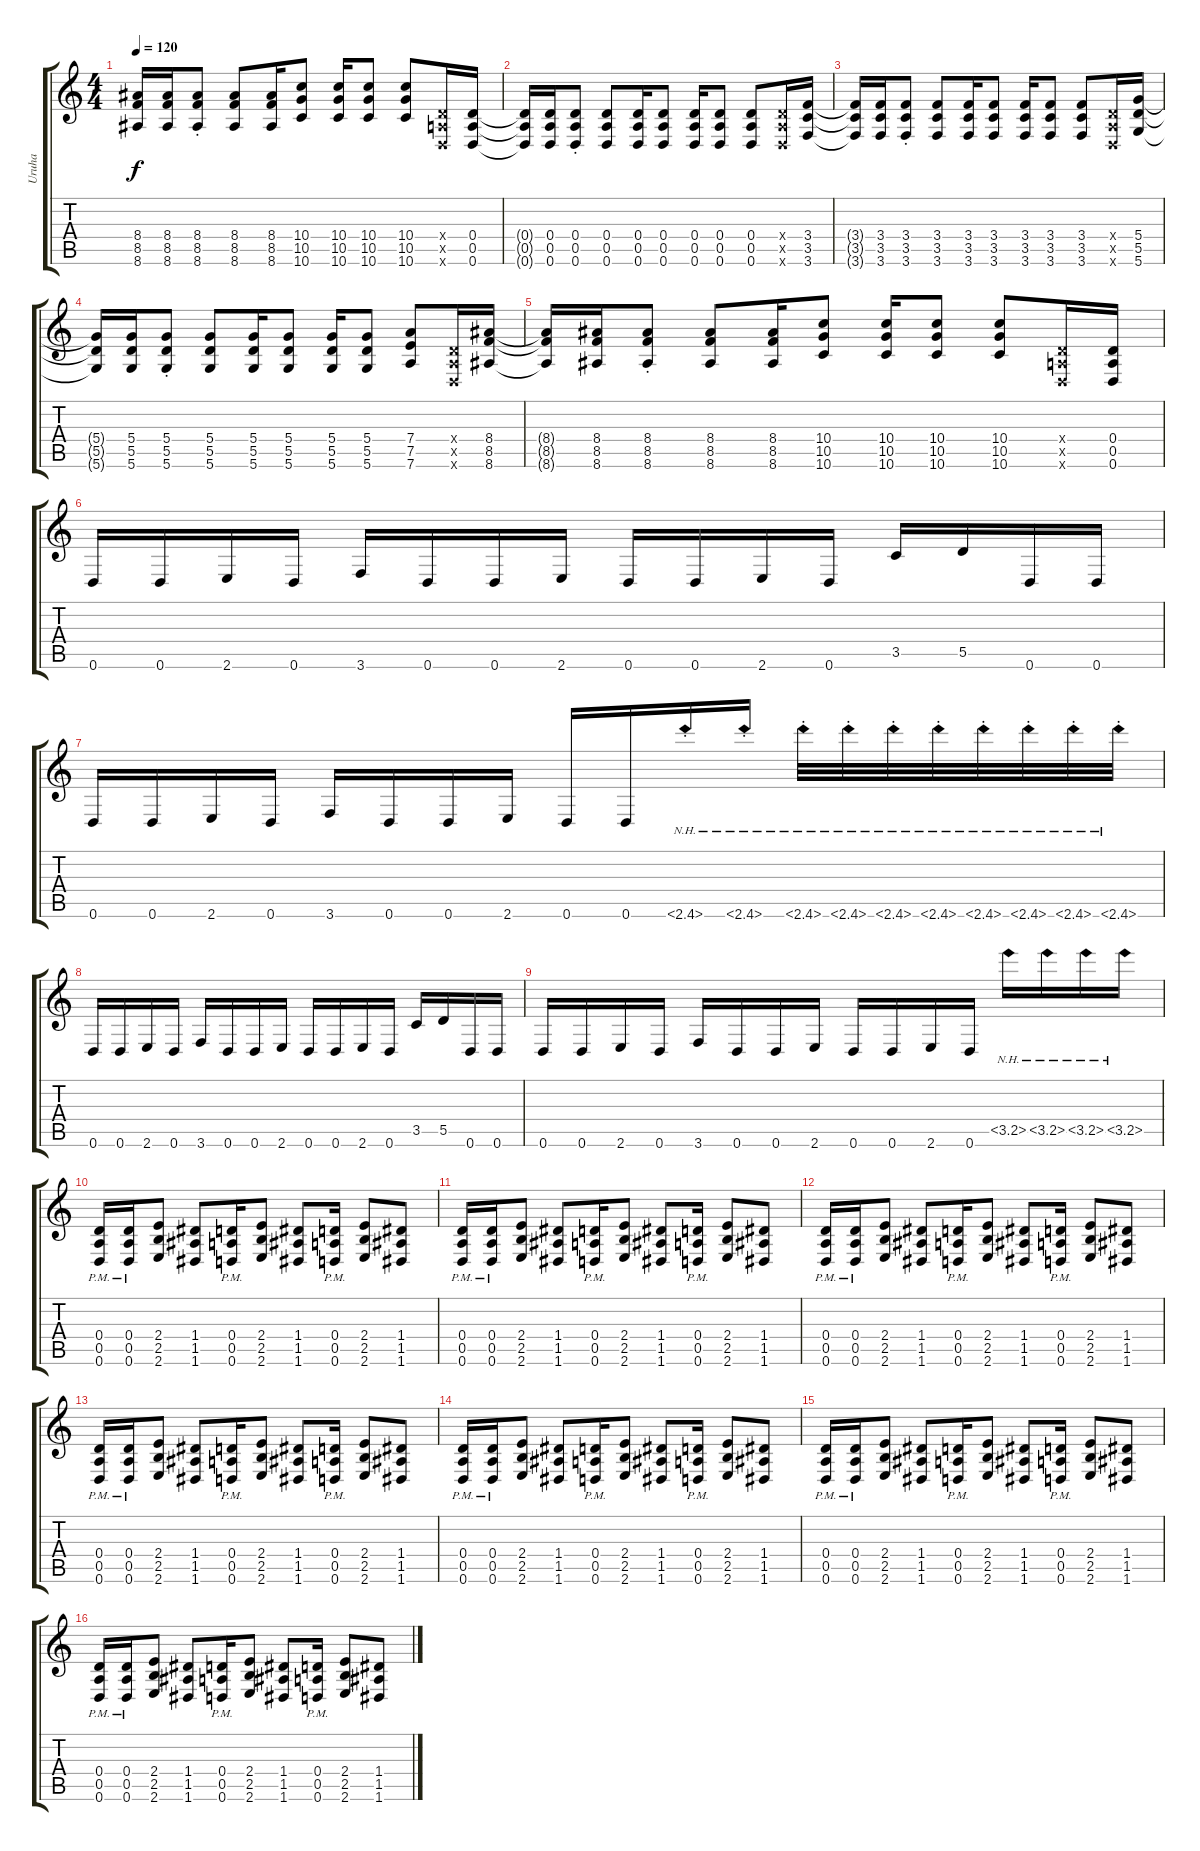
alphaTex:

\track ("Uruha" "Uruha") {instrument overdrivenguitar}
\staff {score tabs}
\tuning (E4 B3 G3 D3 A2 D2) {hide}
\ts (4 4)
\tempo 120
\clef g2
\ks c
(8.4{t} 8.5{t} 8.6{t}).16{dy f} (8.4 8.5 8.6).16 (8.4{st} 8.5{st} 8.6{st}).8 (8.4 8.5 8.6).8 (8.4 8.5 8.6).16 (10.4 10.5 10.6).8 (10.4 10.5 10.6).16 (10.4 10.5 10.6).8 (10.4 10.5 10.6).8 (0.4{x} 0.5{x} 0.6{x}).16 (0.4 0.5 0.6).16 |
(0.4{t} 0.5{t} 0.6{t}).16 (0.4 0.5 0.6).16 (0.4{st} 0.5{st} 0.6{st}).8 (0.4 0.5 0.6).8 (0.4 0.5 0.6).16 (0.4 0.5 0.6).8 (0.4 0.5 0.6).16 (0.4 0.5 0.6).8 (0.4 0.5 0.6).8 (0.4{x} 0.5{x} 0.6{x}).16 (3.4 3.5 3.6).16 |
(3.4{t} 3.5{t} 3.6{t}).16 (3.4 3.5 3.6).16 (3.4{st} 3.5{st} 3.6{st}).8 (3.4 3.5 3.6).8 (3.4 3.5 3.6).16 (3.4 3.5 3.6).8 (3.4 3.5 3.6).16 (3.4 3.5 3.6).8 (3.4 3.5 3.6).8 (0.4{x} 0.5{x} 0.6{x}).16 (5.4 5.5 5.6).16 |
(5.4{t} 5.5{t} 5.6{t}).16 (5.4 5.5 5.6).16 (5.4{st} 5.5{st} 5.6{st}).8 (5.4 5.5 5.6).8 (5.4 5.5 5.6).16 (5.4 5.5 5.6).8 (5.4 5.5 5.6).16 (5.4 5.5 5.6).8 (7.4 7.5 7.6).8 (0.4{x} 0.5{x} 0.6{x}).16 (8.4 8.5 8.6).16 |
(8.4{t} 8.5{t} 8.6{t}).16 (8.4 8.5 8.6).16 (8.4{st} 8.5{st} 8.6{st}).8 (8.4 8.5 8.6).8 (8.4 8.5 8.6).16 (10.4 10.5 10.6).8 (10.4 10.5 10.6).16 (10.4 10.5 10.6).8 (10.4 10.5 10.6).8 (0.4{x} 0.5{x} 0.6{x}).16 (0.4 0.5 0.6).16 |
0.6.16 0.6.16 2.6.16 0.6.16 3.6.16 0.6.16 0.6.16 2.6.16 0.6.16 0.6.16 2.6.16 0.6.16 3.5.16 5.5.16 0.6.16 0.6.16 |
0.6.16 0.6.16 2.6.16 0.6.16 3.6.16 0.6.16 0.6.16 2.6.16 0.6.16 0.6.16 2.6{nh st}.16 2.6{nh st}.16 2.6{nh st}.32 2.6{nh st}.32 2.6{nh st}.32 2.6{nh st}.32 2.6{nh st}.32 2.6{nh st}.32 2.6{nh st}.32 2.6{nh st}.32 |
0.6.16 0.6.16 2.6.16 0.6.16 3.6.16 0.6.16 0.6.16 2.6.16 0.6.16 0.6.16 2.6.16 0.6.16 3.5.16 5.5.16 0.6.16 0.6.16 |
0.6.16 0.6.16 2.6.16 0.6.16 3.6.16 0.6.16 0.6.16 2.6.16 0.6.16 0.6.16 2.6.16 0.6.16 3.5{nh}.16 3.5{nh}.16 3.5{nh}.16 3.5{nh}.16 |
(0.4{pm} 0.5{pm} 0.6{pm}).16 (0.4{pm} 0.5{pm} 0.6{pm}).16 (2.4 2.5 2.6).8 (1.4 1.5 1.6).8 (0.4{pm} 0.5{pm} 0.6{pm}).16 (2.4 2.5 2.6).8 (1.4 1.5 1.6).8 (0.4{pm} 0.5{pm} 0.6{pm}).16 (2.4 2.5 2.6).8 (1.4 1.5 1.6).8 |
(0.4{pm} 0.5{pm} 0.6{pm}).16 (0.4{pm} 0.5{pm} 0.6{pm}).16 (2.4 2.5 2.6).8 (1.4 1.5 1.6).8 (0.4{pm} 0.5{pm} 0.6{pm}).16 (2.4 2.5 2.6).8 (1.4 1.5 1.6).8 (0.4{pm} 0.5{pm} 0.6{pm}).16 (2.4 2.5 2.6).8 (1.4 1.5 1.6).8 |
(0.4{pm} 0.5{pm} 0.6{pm}).16 (0.4{pm} 0.5{pm} 0.6{pm}).16 (2.4 2.5 2.6).8 (1.4 1.5 1.6).8 (0.4{pm} 0.5{pm} 0.6{pm}).16 (2.4 2.5 2.6).8 (1.4 1.5 1.6).8 (0.4{pm} 0.5{pm} 0.6{pm}).16 (2.4 2.5 2.6).8 (1.4 1.5 1.6).8 |
(0.4{pm} 0.5{pm} 0.6{pm}).16 (0.4{pm} 0.5{pm} 0.6{pm}).16 (2.4 2.5 2.6).8 (1.4 1.5 1.6).8 (0.4{pm} 0.5{pm} 0.6{pm}).16 (2.4 2.5 2.6).8 (1.4 1.5 1.6).8 (0.4{pm} 0.5{pm} 0.6{pm}).16 (2.4 2.5 2.6).8 (1.4 1.5 1.6).8 |
(0.4{pm} 0.5{pm} 0.6{pm}).16 (0.4{pm} 0.5{pm} 0.6{pm}).16 (2.4 2.5 2.6).8 (1.4 1.5 1.6).8 (0.4{pm} 0.5{pm} 0.6{pm}).16 (2.4 2.5 2.6).8 (1.4 1.5 1.6).8 (0.4{pm} 0.5{pm} 0.6{pm}).16 (2.4 2.5 2.6).8 (1.4 1.5 1.6).8 |
(0.4{pm} 0.5{pm} 0.6{pm}).16 (0.4{pm} 0.5{pm} 0.6{pm}).16 (2.4 2.5 2.6).8 (1.4 1.5 1.6).8 (0.4{pm} 0.5{pm} 0.6{pm}).16 (2.4 2.5 2.6).8 (1.4 1.5 1.6).8 (0.4{pm} 0.5{pm} 0.6{pm}).16 (2.4 2.5 2.6).8 (1.4 1.5 1.6).8 |
(0.4{pm} 0.5{pm} 0.6{pm}).16 (0.4{pm} 0.5{pm} 0.6{pm}).16 (2.4 2.5 2.6).8 (1.4 1.5 1.6).8 (0.4{pm} 0.5{pm} 0.6{pm}).16 (2.4 2.5 2.6).8 (1.4 1.5 1.6).8 (0.4{pm} 0.5{pm} 0.6{pm}).16 (2.4 2.5 2.6).8 (1.4 1.5 1.6).8
